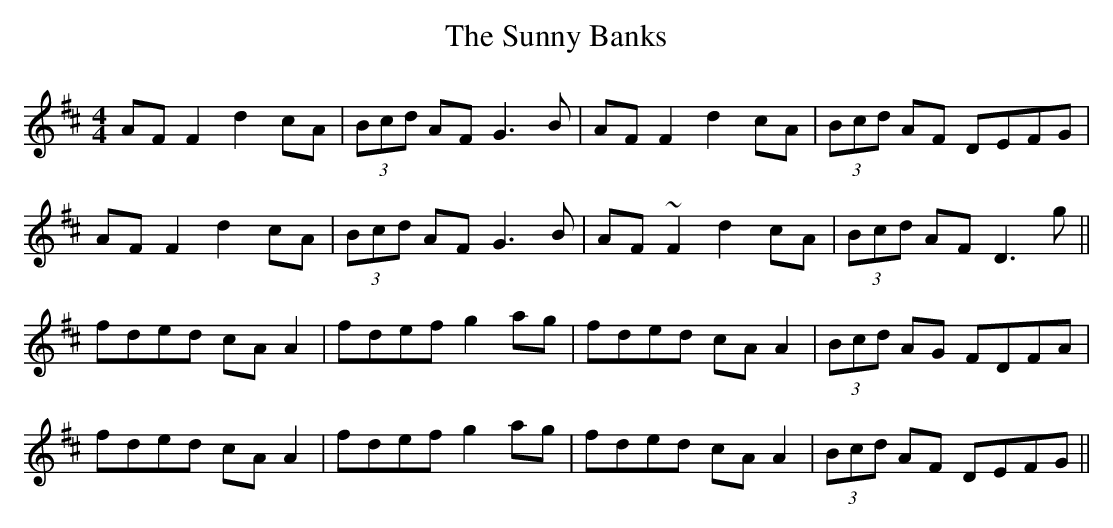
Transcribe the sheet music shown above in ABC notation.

X:1
T: The Sunny Banks
M: 4/4
L: 1/8
K: Dmaj
AFF2 d2cA|(3Bcd AF G3B|AFF2 d2cA|(3Bcd AF DEFG|
AFF2 d2cA|(3Bcd AF G3B|AF~F2 d2cA|(3Bcd AF D3g||
fded cAA2|fdef g2ag|fded cAA2|(3Bcd AG FDFA|
fded cAA2|fdef g2ag|fded cAA2|(3Bcd AF DEFG||
